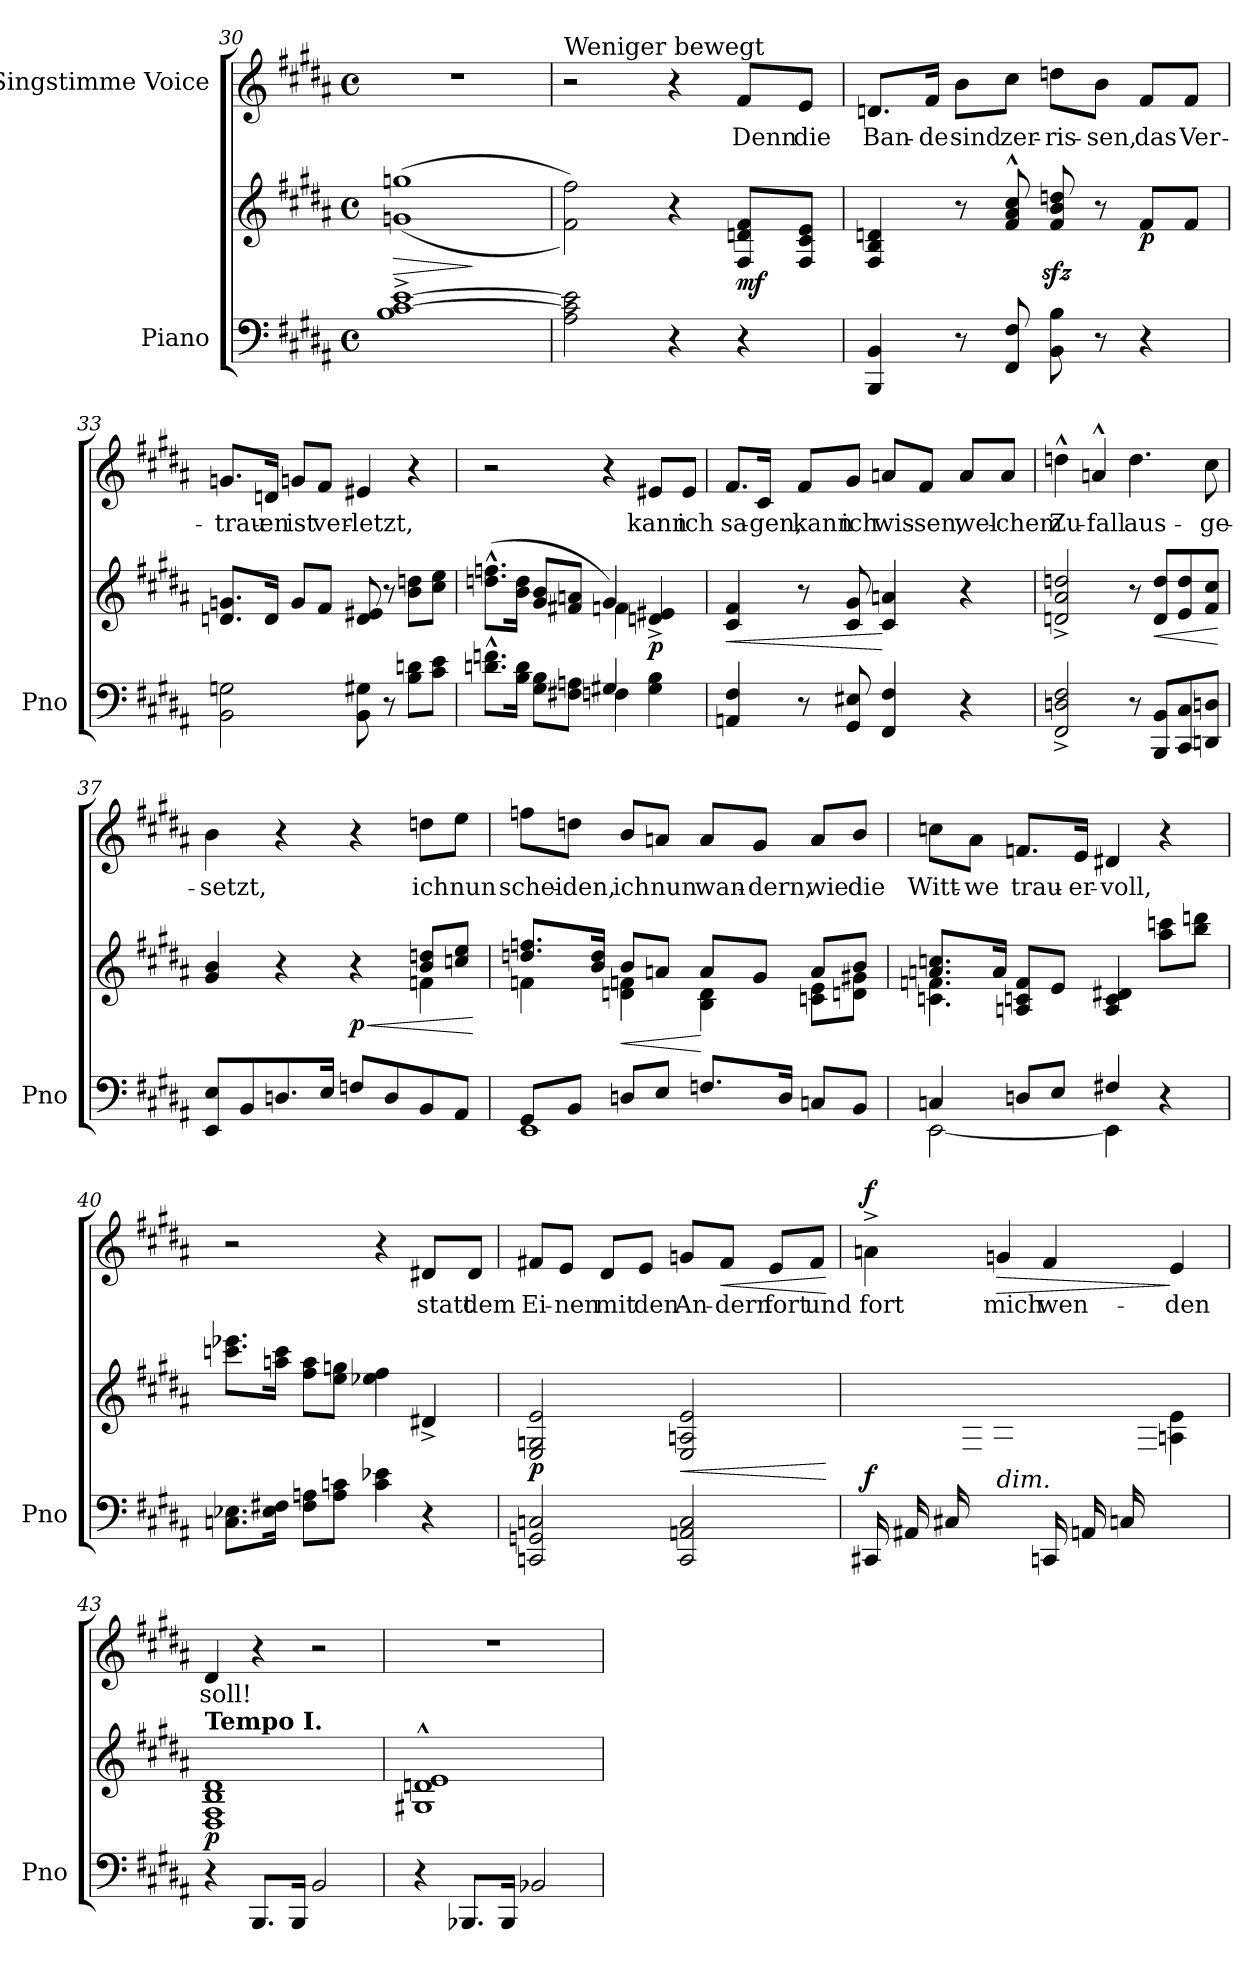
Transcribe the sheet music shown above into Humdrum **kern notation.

**kern	**kern	**dynam	**kern	**text	**dynam
*part2	*part2	*part2	*part1	*part1	*part1
*staff3	*staff2	*staff2/3	*staff1	*staff1	*staff1
*I"Piano	*	*	*I"Singstimme Voice	*	*
*I'Pno	*	*	*	*	*
*clefF4	*clefG2	*	*clefG2	*	*
*k[f#c#g#d#a#]	*k[f#c#g#d#a#]	*	*k[f#c#g#d#a#]	*	*
*M4/4	*M4/4	*	*M4/4	*	*
*met(c)	*met(c)	*	*met(c)	*	*
=30	=30	=30	=30	=30	=30
!	!	!LO:HP:b	!	!	!
1B^ [1c#^ [1e^	(<(1gn 1ggn	>	1r	.	.
.	.	]	.	.	.
=31	=31	=31	=31	=31	=31
!	!	!	!LO:TX:a:t=Weniger bewegt	!	!
2A#\ 2c#\] 2e\]	2f#\ 2ff#\))	.	2r	.	.
4r	4r	.	4r	.	.
!	!	!LO:DY:b	!	!	!
4r	8F#/ 8dn/ 8f#/L	mf	8f#/L	Denn	.
.	8F#/ 8c#/ 8e/J	.	8e/J	die	.
=32	=32	=32	=32	=32	=32
4BBB/ 4BB/	4F#/ 4B/ 4dn/	.	8.dn/L	Ban-	.
.	.	.	16f#/Jk	-de	.
8r	8r	.	8b\L	sind	.
8FF#/ 8F#/	8f#/^^ 8a#/^^ 8cc#/^^	.	8cc#\J	zer-	.
8BB\ 8B\	8f#/zz< 8b/zz< 8ddn/zz<	.	8ddn\L	-ris-	.
8r	8r	.	8b\J	-sen,	.
!	!	!LO:DY:b	!	!	!
4r	8f#/L	p	8f#/L	das	.
.	8f#/J	.	8f#/J	Ver-	.
=33	=33	=33	=33	=33	=33
2BB\ 2Gn\	8.dn/ 8.gn/L	.	8.gn/L	-trau-	.
.	16d/Jk	.	16dn/Jk	-en	.
.	8g/L	.	8gn/L	ist	.
.	8f#/J	.	8f#/J	ver-	.
!	!	!LO:DY:b	!	!	!
!	!	!LO:DY:n=1:b	!	!	!
8BB\ 8G#X\	8d/ 8e#X/	f other-dynamics	4e#X/	-letzt,	.
8r	8r	.	.	.	.
8B\ 8dn\L	8b\ 8ddn\L	.	4r	.	.
8c#\ 8e\J	8cc#\ 8ee\J	.	.	.	.
=34	=34	=34	=34	=34	=34
*^	*^	*	*	*	*
8.dn\^^ 8.fn\^^L	2ryy	(8.ddn\^^ 8.ffn\^^L	2ryy	.	2r	.	.
16B\ 16d\Jk	.	16b\ 16dd\Jk	.	.	.	.	.
8G#\ 8B\L	.	8g#/ 8b/L	.	.	.	.	.
8F#X\ 8An\J	.	8f#X/ 8an/J	.	.	.	.	.
4G#X/	4Fn\	4g#/)	4fn\	.	4r	.	.
!	!	!	!	!LO:DY:b	!	!	!
4G#\ 4B\	4ryy	4dn/^ 4e#X/^	4ryy	p	8e#X/L	kann	.
.	.	.	.	.	8e#/J	ich	.
*v	*v	*	*	*	*	*	*
*	*v	*v	*	*	*	*
=35	=35	=35	=35	=35	=35
!	!	!LO:HP:b	!	!	!
4AAn/ 4F#/	4c#/ 4f#/	<	8.f#/L	sa-	.
.	.	.	16c#/Jk	-gen,	.
8r	8r	.	8f#/L	kann	.
8GG#/ 8E#X/	8c#/ 8g#/	.	8g#/J	ich	.
4FF#/ 4F#/	4c#/ 4an/	[	8an/L	wis-	.
.	.	.	8f#/J	-sen,	.
4r	4r	.	8a/L	wel-	.
.	.	.	8a/J	-chem	.
=36	=36	=36	=36	=36	=36
2FF#/^ 2Dn/^ 2F#/^	2dn/^ 2a#/^ 2ddn/^	.	4ddn^^\	Zu-	.
.	.	.	4an^^/	-fall	.
8r	8r	.	4.dd\	aus-	.
!	!	!LO:HP:b	!	!	!
8BBB/ 8BB/L	8d/ 8dd/L	<	.	.	.
8CC#/ 8C#/	8e/ 8dd/	.	.	.	.
8DDn/ 8Dn/J	8f#/ 8cc#/J	.	8cc#\	-ge-	.
.	.	[	.	.	.
=37	=37	=37	=37	=37	=37
*	*^	*	*	*	*
8EE/ 8E/L	4g#/ 4b/	2.ryy	.	4b\	-setzt,	.
8BB/	.	.	.	.	.	.
8.Dn/	4r	.	.	4r	.	.
16E/Jk	.	.	.	.	.	.
!	!	!	!LO:HP:b	!	!	!
!	!	!	!LO:DY:n=1:b	!	!	!
8Fn/L	4r	.	< p	4r	.	.
8D/	.	.	.	.	.	.
8BB/	8b/ 8ddn/L	4fn\	.	8ddn\L	ich	.
8AA#/J	8ccn/ 8ee/J	.	.	8ee\J	nun	.
*	*v	*v	*	*	*	*
.	.	[	.	.	.
=38	=38	=38	=38	=38	=38
*^	*^	*	*	*	*
8GG#/L	1EE	8.ddn/ 8.ffn/L	4fn\	.	8ffn\L	schei-	.
8BB/J	.	.	.	.	8ddn\J	-den,	.
.	.	16b/ 16dd/Jk	.	.	.	.	.
!	!	!	!	!LO:HP:b	!	!	!
8Dn/L	.	8b/L	4dn\ 4fn\	<	8b/L	ich	.
8E/J	.	8an/J	.	.	8an/J	nun	.
8.Fn/L	.	8a/L	4B\ 4d\	[	8a/L	wan-	.
.	.	8g#/J	.	.	8g#/J	-dern,	.
16D/Jk	.	.	.	.	.	.	.
8Cn/L	.	8a/L	8cn\ 8e\L	.	8a/L	wie	.
8BB/J	.	8b/J	8dn\ 8g#X\J	.	8b/J	die	.
=39	=39	=39	=39	=39	=39	=39	=39
4Cn/	[2EE\	8.an/ 8.ccn/L	4.cn\ 4.fn\	.	8ccn\L	Witt-	.
.	.	.	.	.	8a#\J	-we	.
.	.	16a/Jk	.	.	.	.	.
8Dn/L	.	8An/ 8cn/ 8f/L	.	.	8.fn/L	trau-	.
8E/J	.	8e/J	8ryy	.	.	.	.
.	.	.	.	.	16e/Jk	-er-	.
4F#X/	4EE\]	4A/ 4c/ 4d#X/	2ryy	.	4d#X/	-voll,	.
!	!	!	!	!LO:DY:b	!	!	!
!	!	!	!	!LO:DY:n=1:b	!	!	!
4r	4ryy	8aa#\ 8cccn\L	.	f other-dynamics	4r	.	.
.	.	8bb\ 8dddn\J	.	.	.	.	.
*v	*v	*	*	*	*	*	*
*	*v	*v	*	*	*	*
=40	=40	=40	=40	=40	=40
8.Cn\ 8.E-X\L	8.cccn\ 8.eee-X\L	.	2r	.	.
16E-\ 16F#X\Jk	16aan\ 16ccc\Jk	.	.	.	.
8F#\ 8An\L	8ff#\ 8aa\L	.	.	.	.
8A\ 8cn\J	8ee\ 8ggn\J	.	.	.	.
4c\ 4e-X\	4ee-X\ 4ff#\	.	4r	.	.
4r	4d#X^>/	.	8d#X/L	statt	.
.	.	.	8d#/J	dem	.
=41	=41	=41	=41	=41	=41
!	!	!LO:DY:b	!	!	!
2CCn/ 2GGn/ 2Cn/	2E/ 2Gn/ 2e/	p	8f#X/L	Ei-	.
.	.	.	8e/J	-nen	.
.	.	.	8d#/L	mit	.
.	.	.	8e/J	den	.
!	!	!LO:HP:b	!	!	!
2CC/ 2AAn/ 2C/	2E/ 2An/ 2e/	<	8gn/L	An-	.
!	!	!	!	!	!LO:HP:b
.	.	.	8f#/J	-dern	<
.	.	.	8e/L	fort	.
.	.	.	8f#/J	und	.
.	.	[	.	.	[
=42	=42	=42	=42	=42	=42
*	*^	*	*	*	*
!	!	!	!LO:DY:a=2	!	!	!LO:DY:a
16CC#X/LL	1ryy	8.ryy	f	4an^\	fort	f
16AA#X/	.	.	.	.	.	.
16C#X/	.	.	.	.	.	.
16ryy	.	16E/JJ	.	.	.	.
!LO:TX:a:i:t=dim.	!	!	!	!	!	!
!	!	!	!	!	!	!LO:HP:b
4ryy	.	4A#X/ 4e/	.	4gn/	mich	>
16CCn/LL	.	8.ryy	.	4f#/	wen-	.
16AAn/	.	.	.	.	.	.
16Cn/	.	.	.	.	.	.
4ryy	.	16E/JJ	.	.	.	.
.	.	4An\ 4e\	.	4e/	-den	]
16ryy	.	.	.	.	.	.
*	*v	*v	*	*	*	*
=43	=43	=43	=43	=43	=43
!	!LO:TX:a:B:t=Tempo I.	!	!	!	!
!	!	!LO:DY:b	!	!	!
4r	1D# 1F# 1B 1d#	p	4d#/	soll!	.
8.BBB/L	.	.	4r	.	.
16BBB/Jk	.	.	.	.	.
2BB/	.	.	2r	.	.
=44	=44	=44	=44	=44	=44
4r	1G#X^^ 1dn^^ 1e^^	.	1r	.	.
8.BBB-X/L	.	.	.	.	.
16BBB-/Jk	.	.	.	.	.
2BB-X/	.	.	.	.	.
=	=	=	=	=	=
*-	*-	*-	*-	*-	*-
